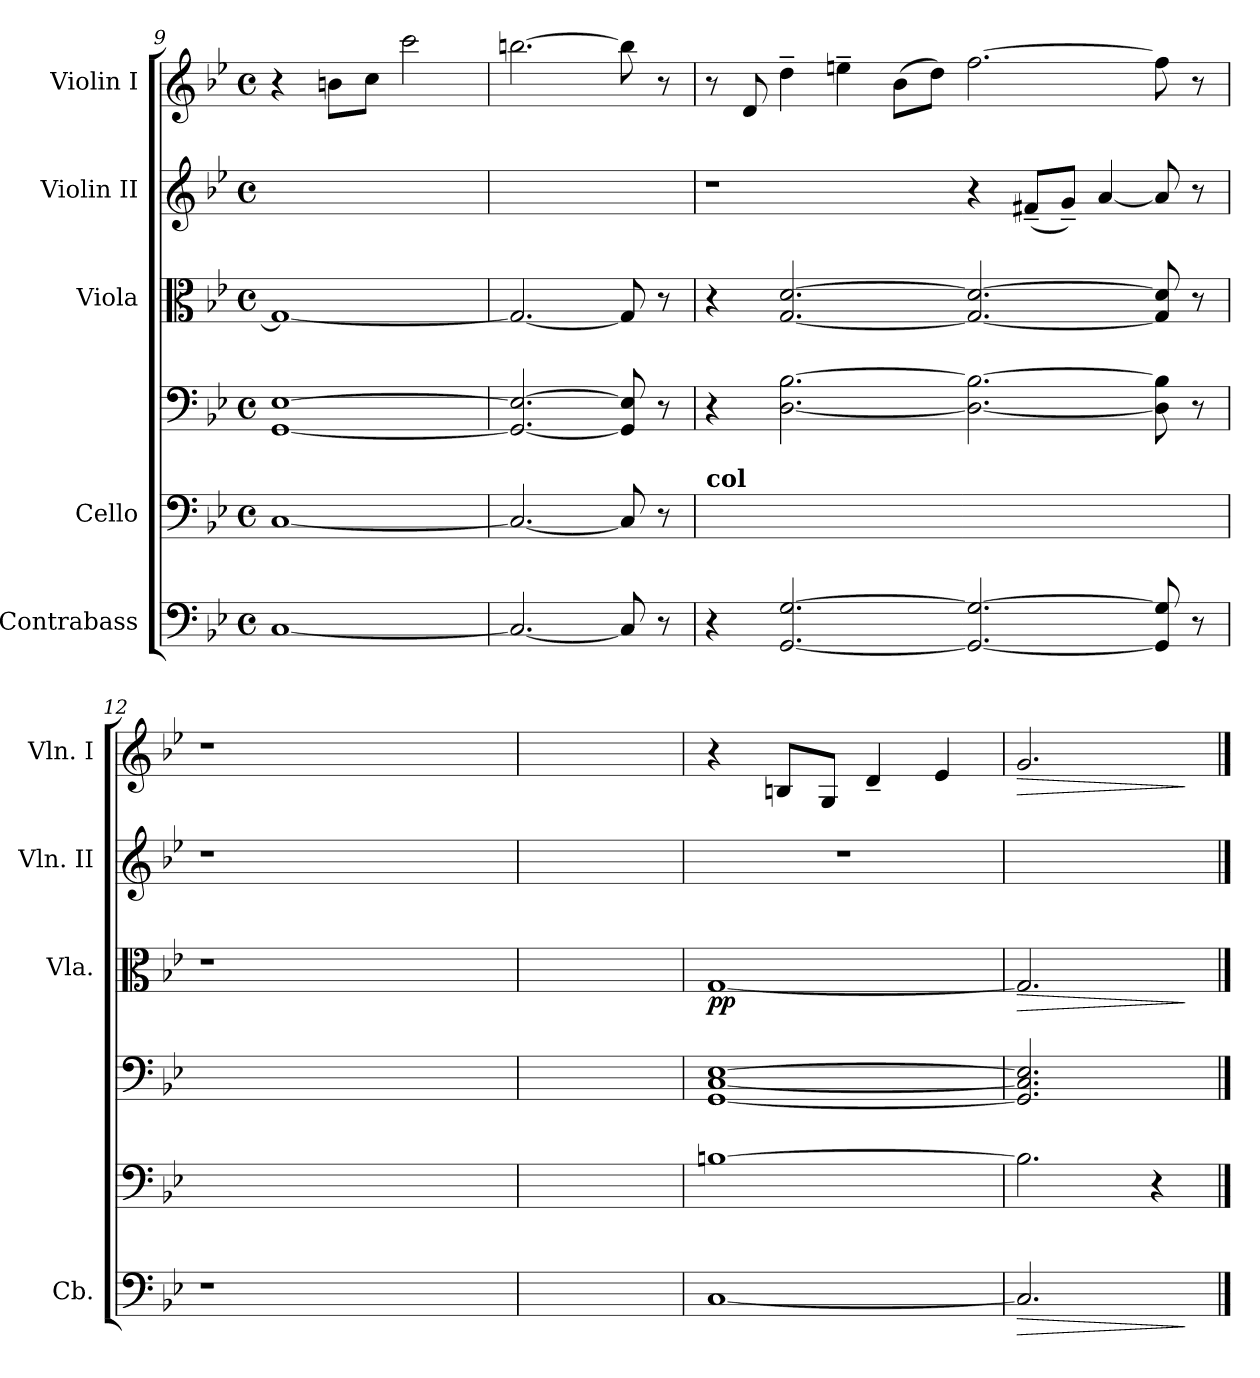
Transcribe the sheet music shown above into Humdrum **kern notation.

**kern	**dynam	**kern	**kern	**kern	**dynam	**kern	**kern	**dynam
*part5	*part5	*part4	*part4	*part3	*part3	*part2	*part1	*part1
*staff6	*staff6	*staff5	*staff4	*staff3	*staff3	*staff2	*staff1	*staff1
*I"Contrabass	*	*I"Cello	*	*I"Viola	*	*I"Violin II	*I"Violin I	*
*I'Cb.	*	*	*	*I'Vla.	*	*I'Vln. II	*I'Vln. I	*
*clefF4	*	*clefF4	*clefF4	*clefC3	*	*clefG2	*clefG2	*
*ITrd7c12	*	*	*	*	*	*	*	*
*k[b-e-]	*	*k[b-e-]	*k[b-e-]	*k[b-e-]	*	*k[b-e-]	*k[b-e-]	*
*M4/4	*	*M4/4	*M4/4	*M4/4	*	*M4/4	*M4/4	*
*met(c)	*	*met(c)	*met(c)	*met(c)	*	*met(c)	*met(c)	*
=9	=9	=9	=9	=9	=9	=9	=9	=9
[1CC	.	[1C	[1GG [1E-	1G_	.	1ryy	4r	.
.	.	.	.	.	.	.	8bn\L	.
.	.	.	.	.	.	.	8cc\J	.
.	.	.	.	.	.	.	2ccc\	.
=10	=10	=10	=10	=10	=10	=10	=10	=10
2.CC/_	.	2.C/_	2.GG/_ 2.E-/_	2.G/_	.	1ryy	[2.bbn\	.
8CC/]	.	8C/]	8GG/] 8E-/]	8G/]	.	.	8bb\]	.
8r	.	8r	8r	8r	.	.	8r	.
=11	=11	=11	=11	=11	=11	=11	=11	=11
!	!	!LO:TX:a:B:t=col	!	!	!	!	!	!
4r	.	1ryy	4r	4r	.	1r	8r	.
.	.	.	.	.	.	.	8d/	.
[2.GGG/ [2.GG/	.	.	[2.D\ [2.B-\	[2.G/ [2.d/	.	.	4dd~\	.
.	.	.	.	.	.	.	4een~\	.
.	.	.	.	.	.	.	(>8b-\L	.
.	.	.	.	.	.	.	8dd\J)	.
2.GGG/_ 2.GG/_	.	1ryy	2.D\_ 2.B-\_	2.G/_ 2.d/_	.	4r	[2.ff\	.
.	.	.	.	.	.	(>8f#X~/L	.	.
.	.	.	.	.	.	8g~/J)	.	.
.	.	.	.	.	.	[4a/	.	.
8GGG/] 8GG/]	.	.	8D\] 8B-\]	8G/] 8d/]	.	8a/]	8ff\]	.
8r	.	.	8r	8r	.	8r	8r	.
=12	=12	=12	=12	=12	=12	=12	=12	=12
1r	.	1ryy	0ryy	1r	.	1r	1r	.
1ryy	.	1ryy	.	1ryy	.	1ryy	1ryy	.
=13	=13	=13	=13	=13	=13	=13	=13	=13
1ryy	.	1ryy	1ryy	1ryy	.	1ryy	1ryy	.
=14	=14	=14	=14	=14	=14	=14	=14	=14
!	!	!	!	!	!LO:DY:b	!	!	!
[1CC	.	[1Bn	[1GG [1C [1E-	[1G	pp	1r	4r	.
.	.	.	.	.	.	.	8Bn/L	.
.	.	.	.	.	.	.	8G/J	.
.	.	.	.	.	.	.	4d~/	.
.	.	.	.	.	.	.	4e-/	.
=15	=15	=15	=15	=15	=15	=15	=15	=15
!	!LO:HP:b	!	!	!	!LO:HP:b	!	!	!LO:HP:b
2.CC/]	>	2.B\]	2.GG/] 2.C/] 2.E-/]	2.G/]	>	1ryy	2.g/	>
4ryy	.	4r	4ryy	4ryy	.	.	4ryy	.
.	]	.	.	.	]	.	.	]
==	==	==	==	==	==	==	==	==
*-	*-	*-	*-	*-	*-	*-	*-	*-
